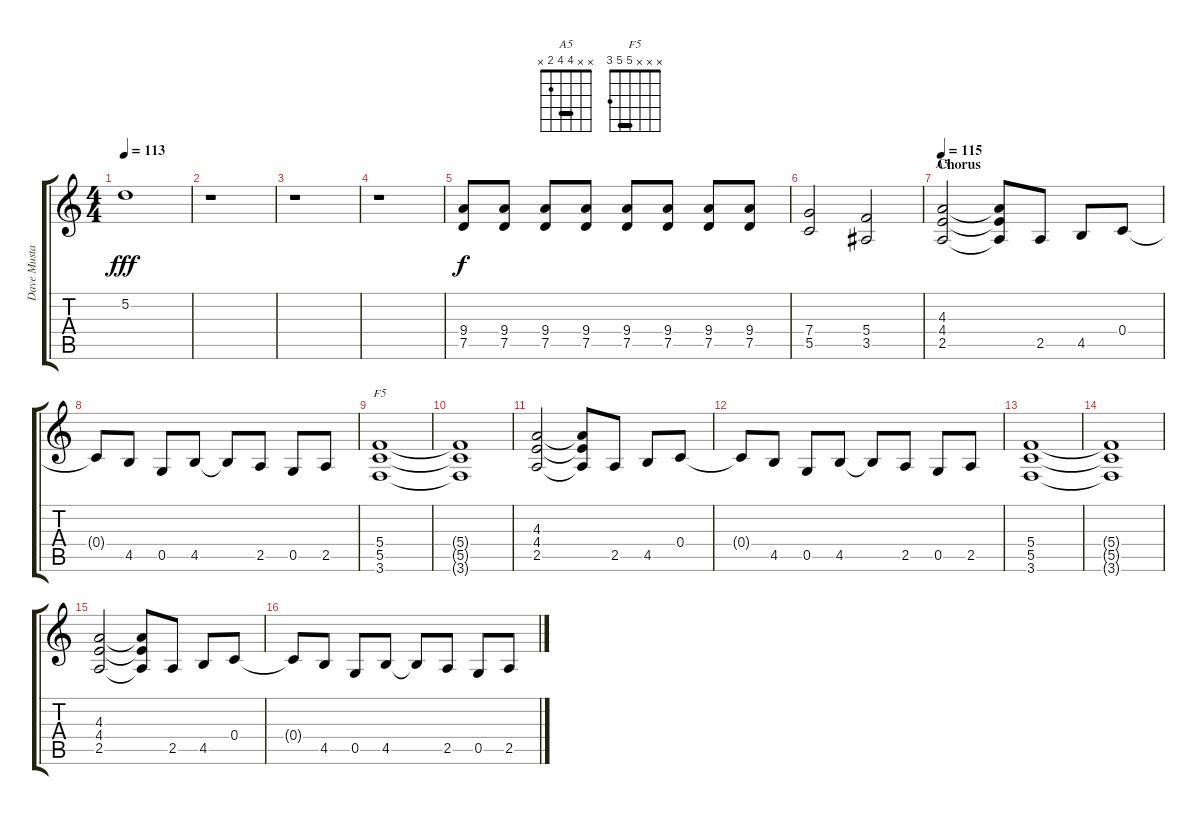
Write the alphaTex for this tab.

\track ("Dave Mustaine / FX" "Dave Musta") {instrument distortionguitar}
\staff {score tabs}
\tuning (D4 A3 F3 C3 G2 D2) {hide}
\chord ("A5" x x 4 4 2 x) {barre 4}
\chord ("F5" x x x 5 5 3) {barre 5}
\ts (4 4)
\tempo 113
\clef g2
\ks c
5.2.1{dy fff} |
r.1{instrument distortionguitar} |
r.1 |
r.1 |
(9.4 7.5).8{dy f} (9.4 7.5).8 (9.4 7.5).8 (9.4 7.5).8 (9.4 7.5).8 (9.4 7.5).8 (9.4 7.5).8 (9.4 7.5).8 |
(7.4 5.5).2 (5.4 3.5).2 |
\section ("" "Chorus")
\tempo 115
(4.3 4.4 2.5).2{ch "A5"} (4.3{t} 4.4{t} 2.5{t}).8 2.5.8 4.5.8 0.4.8 |
0.4{t}.8 4.5.8 0.5.8 4.5.8 4.5{t}.8 2.5.8 0.5.8 2.5.8 |
(5.4 5.5 3.6).1{ch "F5"} |
(5.4{t} 5.5{t} 3.6{t}).1 |
(4.3 4.4 2.5).2 (4.3{t} 4.4{t} 2.5{t}).8 2.5.8 4.5.8 0.4.8 |
0.4{t}.8 4.5.8 0.5.8 4.5.8 4.5{t}.8 2.5.8 0.5.8 2.5.8 |
(5.4 5.5 3.6).1 |
(5.4{t} 5.5{t} 3.6{t}).1 |
(4.3 4.4 2.5).2 (4.3{t} 4.4{t} 2.5{t}).8 2.5.8 4.5.8 0.4.8 |
0.4{t}.8 4.5.8 0.5.8 4.5.8 4.5{t}.8 2.5.8 0.5.8 2.5.8
